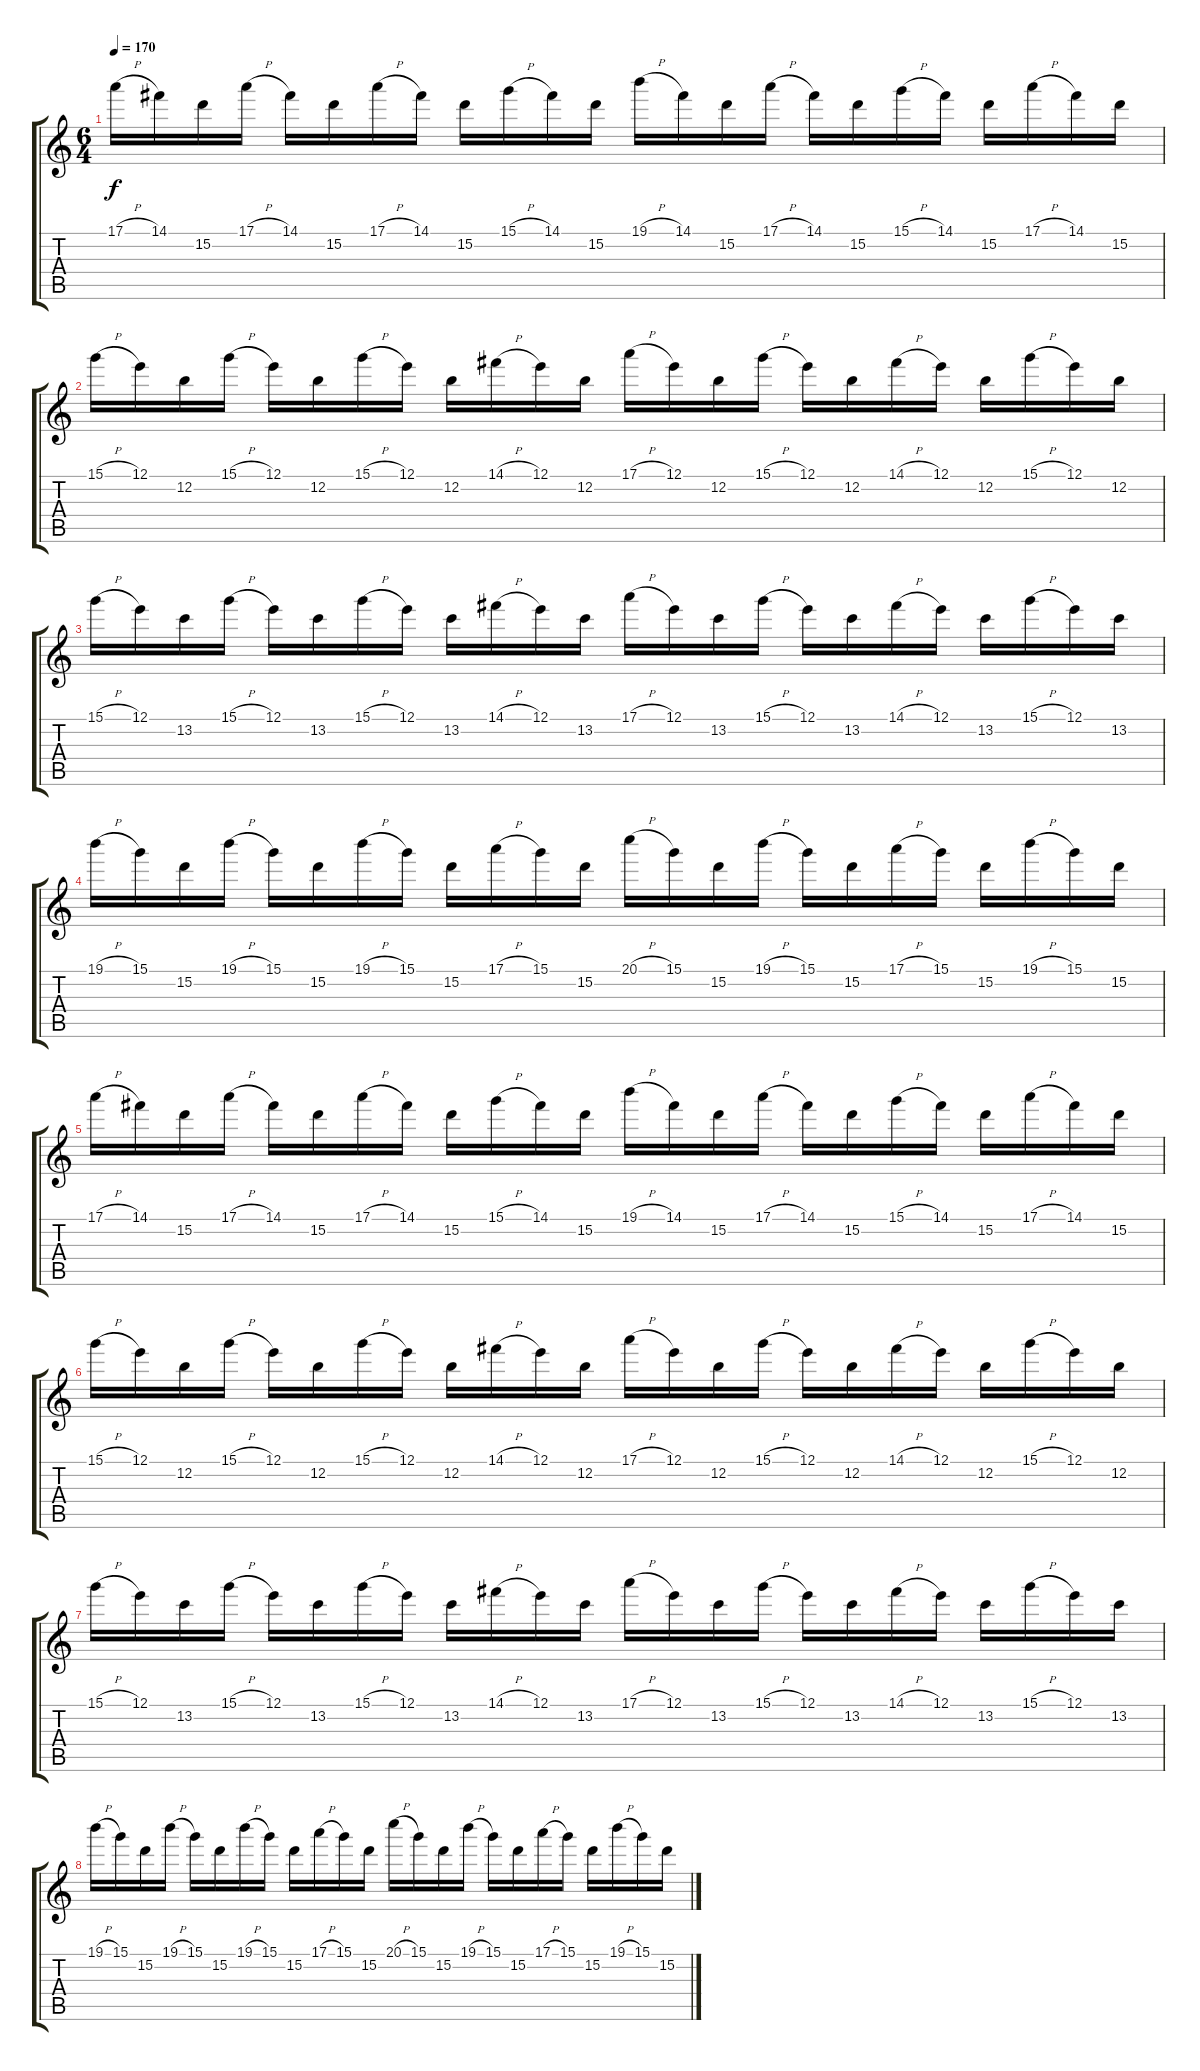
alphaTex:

\track "" {instrument distortionguitar}
\staff {score tabs}
\tuning (E4 B3 G3 D3 A2 E2) {hide}
\ts (6 4)
\tempo 170
\clef g2
\ks c
17.1{h}.16{dy f} 14.1.16 15.2.16 17.1{h}.16 14.1.16 15.2.16 17.1{h}.16 14.1.16 15.2.16 15.1{h}.16 14.1.16 15.2.16 19.1{h}.16 14.1.16 15.2.16 17.1{h}.16 14.1.16 15.2.16 15.1{h}.16 14.1.16 15.2.16 17.1{h}.16 14.1.16 15.2.16 |
15.1{h}.16 12.1.16 12.2.16 15.1{h}.16 12.1.16 12.2.16 15.1{h}.16 12.1.16 12.2.16 14.1{h}.16 12.1.16 12.2.16 17.1{h}.16 12.1.16 12.2.16 15.1{h}.16 12.1.16 12.2.16 14.1{h}.16 12.1.16 12.2.16 15.1{h}.16 12.1.16 12.2.16 |
15.1{h}.16 12.1.16 13.2.16 15.1{h}.16 12.1.16 13.2.16 15.1{h}.16 12.1.16 13.2.16 14.1{h}.16 12.1.16 13.2.16 17.1{h}.16 12.1.16 13.2.16 15.1{h}.16 12.1.16 13.2.16 14.1{h}.16 12.1.16 13.2.16 15.1{h}.16 12.1.16 13.2.16 |
19.1{h}.16 15.1.16 15.2.16 19.1{h}.16 15.1.16 15.2.16 19.1{h}.16 15.1.16 15.2.16 17.1{h}.16 15.1.16 15.2.16 20.1{h}.16 15.1.16 15.2.16 19.1{h}.16 15.1.16 15.2.16 17.1{h}.16 15.1.16 15.2.16 19.1{h}.16 15.1.16 15.2.16 |
17.1{h}.16 14.1.16 15.2.16 17.1{h}.16 14.1.16 15.2.16 17.1{h}.16 14.1.16 15.2.16 15.1{h}.16 14.1.16 15.2.16 19.1{h}.16 14.1.16 15.2.16 17.1{h}.16 14.1.16 15.2.16 15.1{h}.16 14.1.16 15.2.16 17.1{h}.16 14.1.16 15.2.16 |
15.1{h}.16 12.1.16 12.2.16 15.1{h}.16 12.1.16 12.2.16 15.1{h}.16 12.1.16 12.2.16 14.1{h}.16 12.1.16 12.2.16 17.1{h}.16 12.1.16 12.2.16 15.1{h}.16 12.1.16 12.2.16 14.1{h}.16 12.1.16 12.2.16 15.1{h}.16 12.1.16 12.2.16 |
15.1{h}.16 12.1.16 13.2.16 15.1{h}.16 12.1.16 13.2.16 15.1{h}.16 12.1.16 13.2.16 14.1{h}.16 12.1.16 13.2.16 17.1{h}.16 12.1.16 13.2.16 15.1{h}.16 12.1.16 13.2.16 14.1{h}.16 12.1.16 13.2.16 15.1{h}.16 12.1.16 13.2.16 |
19.1{h}.16 15.1.16 15.2.16 19.1{h}.16 15.1.16 15.2.16 19.1{h}.16 15.1.16 15.2.16 17.1{h}.16 15.1.16 15.2.16 20.1{h}.16 15.1.16 15.2.16 19.1{h}.16 15.1.16 15.2.16 17.1{h}.16 15.1.16 15.2.16 19.1{h}.16 15.1.16 15.2.16
